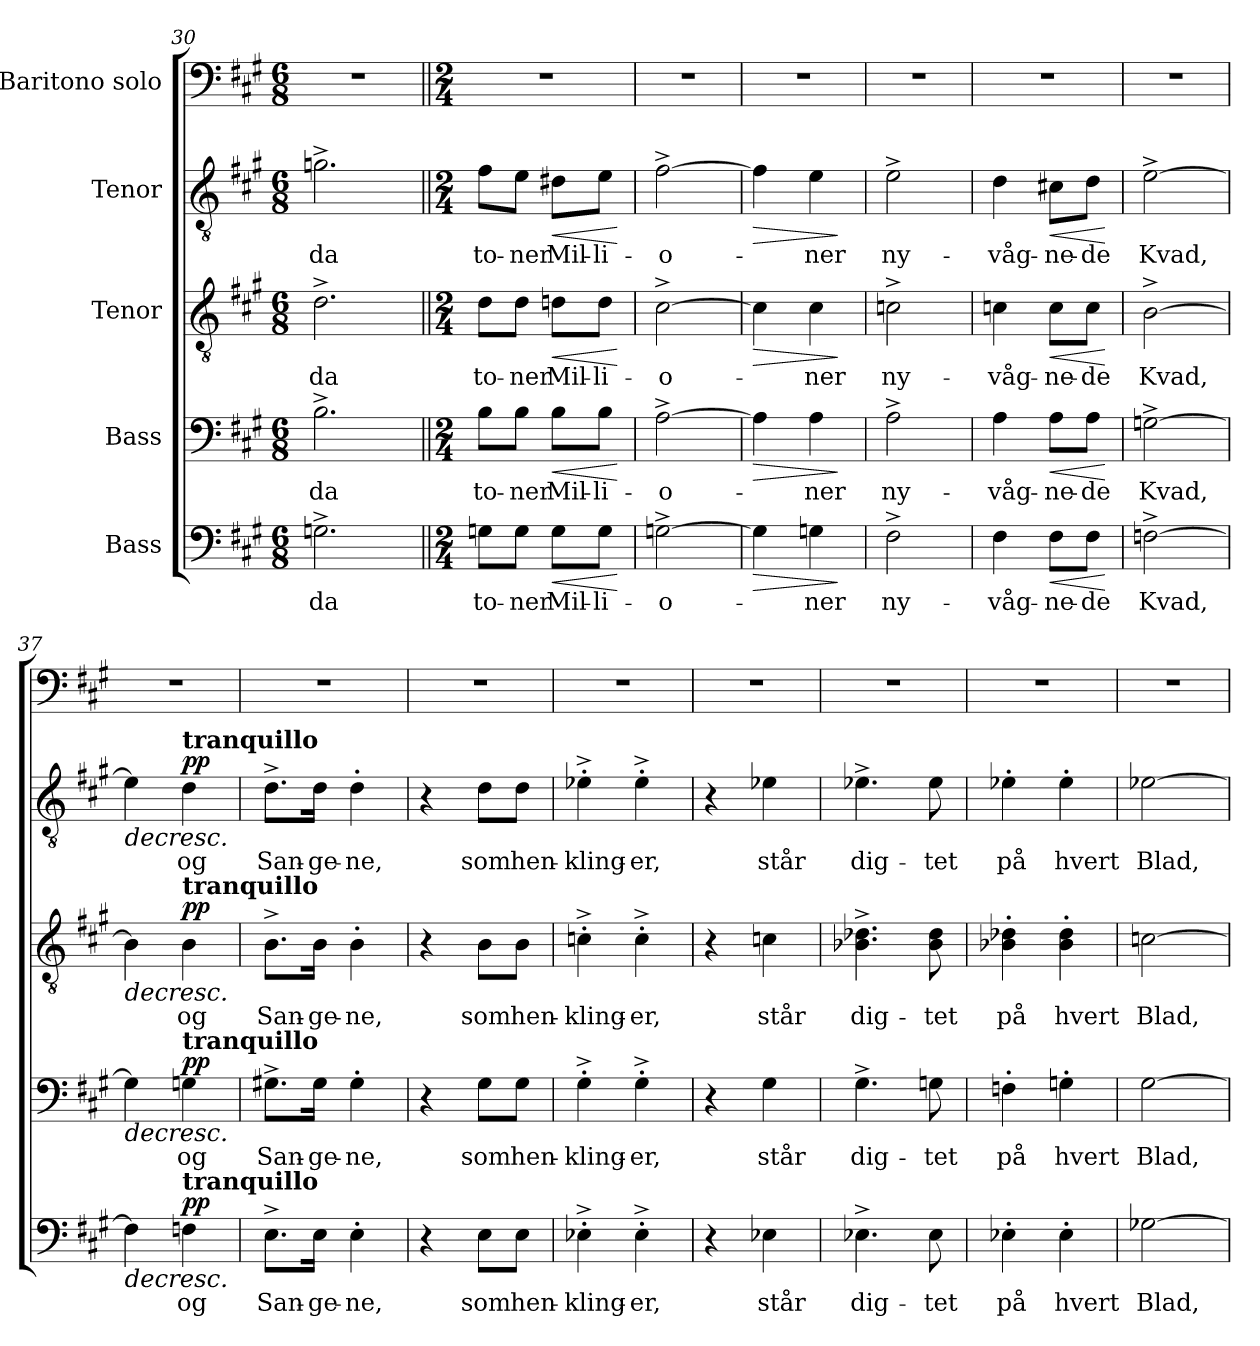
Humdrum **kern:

**kern	**text	**dynam	**kern	**text	**dynam	**kern	**text	**dynam	**kern	**text	**dynam	**kern
*part5	*part5	*part5	*part4	*part4	*part4	*part3	*part3	*part3	*part2	*part2	*part2	*part1
*staff5	*staff5	*staff5	*staff4	*staff4	*staff4	*staff3	*staff3	*staff3	*staff2	*staff2	*staff2	*staff1
*I"Bass	*	*	*I"Bass	*	*	*I"Tenor	*	*	*I"Tenor	*	*	*I"Baritono solo
*clefF4	*	*	*clefF4	*	*	*clefGv2	*	*	*clefGv2	*	*	*clefF4
*k[f#c#g#]	*	*	*k[f#c#g#]	*	*	*k[f#c#g#]	*	*	*k[f#c#g#]	*	*	*k[f#c#g#]
*M6/8	*	*	*M6/8	*	*	*M6/8	*	*	*M6/8	*	*	*M6/8
=30	=30	=30	=30	=30	=30	=30	=30	=30	=30	=30	=30	=30
!	!LO:LY:b	!	!	!LO:LY:b	!	!	!LO:LY:b	!	!	!LO:LY:b	!	!
2.Gn^\	da	.	2.B^\	da	.	2.d^\	da	.	2.gn^\	da	.	2.r
=31||	=31||	=31||	=31||	=31||	=31||	=31||	=31||	=31||	=31||	=31||	=31||	=31||
*M2/4	*	*	*M2/4	*	*	*M2/4	*	*	*M2/4	*	*	*M2/4
!	!LO:LY:b	!	!	!LO:LY:b	!	!	!LO:LY:b	!	!	!LO:LY:b	!	!
8Gn\L	to-	.	8B\L	to-	.	8d\L	to-	.	8f#\L	to-	.	2r
!	!LO:LY:b	!	!	!LO:LY:b	!	!	!LO:LY:b	!	!	!LO:LY:b	!	!
8G\J	-ner	.	8B\J	-ner	.	8d\J	-ner	.	8e\J	-ner	.	.
!	!LO:LY:b	!LO:HP:b	!	!LO:LY:b	!LO:HP:b	!	!LO:LY:b	!LO:HP:b	!	!LO:LY:b	!LO:HP:b	!
8G\L	Mil-	<	8B\L	Mil-	<	8dn\L	Mil-	<	8d#X\L	Mil-	<	.
!	!LO:LY:b	!	!	!LO:LY:b	!	!	!LO:LY:b	!	!	!LO:LY:b	!	!
8G\J	-li-	.	8B\J	-li-	.	8d\J	-li-	.	8e\J	-li-	.	.
.	.	[	.	.	[	.	.	[	.	.	[	.
=32	=32	=32	=32	=32	=32	=32	=32	=32	=32	=32	=32	=32
!	!LO:LY:b	!	!	!LO:LY:b	!	!	!LO:LY:b	!	!	!LO:LY:b	!	!
[2Gn^\	-o-	.	[2A^\	-o-	.	[2c#^\	-o-	.	[2f#^\	-o-	.	2r
!!LO:LB:g=z
=33	=33	=33	=33	=33	=33	=33	=33	=33	=33	=33	=33	=33
!	!	!LO:HP:b	!	!	!LO:HP:b	!	!	!LO:HP:b	!	!	!LO:HP:b	!
4G\]	.	>	4A\]	.	>	4c#\]	.	>	4f#\]	.	>	2r
!	!LO:LY:b	!	!	!LO:LY:b	!	!	!LO:LY:b	!	!	!LO:LY:b	!	!
4Gn\	-ner	.	4A\	-ner	.	4c#\	-ner	.	4e\	-ner	.	.
.	.	]	.	.	]	.	.	]	.	.	]	.
=34	=34	=34	=34	=34	=34	=34	=34	=34	=34	=34	=34	=34
!	!LO:LY:b	!	!	!LO:LY:b	!	!	!LO:LY:b	!	!	!LO:LY:b	!	!
2F#^\	ny-	.	2A^\	ny-	.	2cn^\	ny-	.	2e^\	ny-	.	2r
=35	=35	=35	=35	=35	=35	=35	=35	=35	=35	=35	=35	=35
!	!LO:LY:b	!	!	!LO:LY:b	!	!	!LO:LY:b	!	!	!LO:LY:b	!	!
4F#\	-våg-	.	4A\	-våg-	.	4cn\	-våg-	.	4d\	-våg-	.	2r
!	!LO:LY:b	!LO:HP:b	!	!LO:LY:b	!LO:HP:b	!	!LO:LY:b	!LO:HP:b	!	!LO:LY:b	!LO:HP:b	!
8F#\L	-ne-	<	8A\L	-ne-	<	8c\L	-ne-	<	8c#X\L	-ne-	<	.
!	!LO:LY:b	!	!	!LO:LY:b	!	!	!LO:LY:b	!	!	!LO:LY:b	!	!
8F#\J	-de	.	8A\J	-de	.	8c\J	-de	.	8d\J	-de	.	.
.	.	[	.	.	[	.	.	[	.	.	[	.
=36	=36	=36	=36	=36	=36	=36	=36	=36	=36	=36	=36	=36
!	!LO:LY:b	!	!	!LO:LY:b	!	!	!LO:LY:b	!	!	!LO:LY:b	!	!
[2Fn^\	Kvad,	.	[2Gn^\	Kvad,	.	[2B^\	Kvad,	.	[2e^\	Kvad,	.	2r
=37	=37	=37	=37	=37	=37	=37	=37	=37	=37	=37	=37	=37
!	!	!LO:HP:b	!	!	!LO:HP:b	!	!	!LO:HP:b	!	!	!LO:HP:b	!
4F\]	.	>	4G\]	.	>	4B\]	.	>	4e\]	.	>	2r
!	!	!	!	!	!	!	!	!	!LO:TX:a:B:t=tranquillo	!	!	!
!	!	!	!	!	!	!LO:TX:a:B:t=tranquillo	!	!	!	!	!	!
!	!	!	!LO:TX:a:B:t=tranquillo	!	!	!	!	!	!	!	!	!
!LO:TX:a:B:t=tranquillo	!	!	!	!	!	!	!	!	!	!	!	!
!	!LO:LY:b	!LO:DY:a	!	!LO:LY:b	!LO:DY:a	!	!LO:LY:b	!LO:DY:a	!	!LO:LY:b	!LO:DY:a	!
4Fn\	og	pp	4Gn\	og	pp	4B\	og	pp	4d\	og	pp	.
.	.	]	.	.	]	.	.	]	.	.	]	.
=38	=38	=38	=38	=38	=38	=38	=38	=38	=38	=38	=38	=38
!	!LO:LY:b	!	!	!LO:LY:b	!	!	!LO:LY:b	!	!	!LO:LY:b	!	!
8.E^\L	San-	.	8.G#X^\L	San-	.	8.B^\L	San-	.	8.d^\L	San-	.	2r
!	!LO:LY:b	!	!	!LO:LY:b	!	!	!LO:LY:b	!	!	!LO:LY:b	!	!
16E\Jk	-ge-	.	16G#\Jk	-ge-	.	16B\Jk	-ge-	.	16d\Jk	-ge-	.	.
!	!LO:LY:b	!	!	!LO:LY:b	!	!	!LO:LY:b	!	!	!LO:LY:b	!	!
4E'\	-ne,	.	4G#'\	-ne,	.	4B'\	-ne,	.	4d'\	-ne,	.	.
=39	=39	=39	=39	=39	=39	=39	=39	=39	=39	=39	=39	=39
4r	.	.	4r	.	.	4r	.	.	4r	.	.	2r
!	!LO:LY:b	!	!	!LO:LY:b	!	!	!LO:LY:b	!	!	!LO:LY:b	!	!
8E\L	som	.	8G#\L	som	.	8B\L	som	.	8d\L	som	.	.
!	!LO:LY:b	!	!	!LO:LY:b	!	!	!LO:LY:b	!	!	!LO:LY:b	!	!
8E\J	hen-	.	8G#\J	hen-	.	8B\J	hen-	.	8d\J	hen-	.	.
=40	=40	=40	=40	=40	=40	=40	=40	=40	=40	=40	=40	=40
!	!LO:LY:b	!	!	!LO:LY:b	!	!	!LO:LY:b	!	!	!LO:LY:b	!	!
4E-X'^\	-kling-	.	4G#'^\	-kling-	.	4cn'^\	-kling-	.	4e-X'^\	-kling-	.	2r
!	!LO:LY:b	!	!	!LO:LY:b	!	!	!LO:LY:b	!	!	!LO:LY:b	!	!
4E-'^\	-er,	.	4G#'^\	-er,	.	4c'^\	-er,	.	4e-'^\	-er,	.	.
=41	=41	=41	=41	=41	=41	=41	=41	=41	=41	=41	=41	=41
4r	.	.	4r	.	.	4r	.	.	4r	.	.	2r
!	!LO:LY:b	!	!	!LO:LY:b	!	!	!LO:LY:b	!	!	!LO:LY:b	!	!
4E-X\	står	.	4G#\	står	.	4cn\	står	.	4e-X\	står	.	.
=42	=42	=42	=42	=42	=42	=42	=42	=42	=42	=42	=42	=42
!	!LO:LY:b	!	!	!LO:LY:b	!	!	!LO:LY:b	!	!	!LO:LY:b	!	!
4.E-X^\	dig-	.	4.G#^\	dig-	.	4.B-X\^ 4.d-X\^	dig-	.	4.e-X^\	dig-	.	2r
!	!LO:LY:b	!	!	!LO:LY:b	!	!	!LO:LY:b	!	!	!LO:LY:b	!	!
8E-\	-tet	.	8Gn\	-tet	.	8B-\ 8d-\	-tet	.	8e-\	-tet	.	.
=43	=43	=43	=43	=43	=43	=43	=43	=43	=43	=43	=43	=43
!	!LO:LY:b	!	!	!LO:LY:b	!	!	!LO:LY:b	!	!	!LO:LY:b	!	!
4E-X'\	på	.	4Fn'\	på	.	4B-X\' 4d-X\'	på	.	4e-X'\	på	.	2r
!	!LO:LY:b	!	!	!LO:LY:b	!	!	!LO:LY:b	!	!	!LO:LY:b	!	!
4E-'\	hvert	.	4Gn'\	hvert	.	4B-\' 4d-\'	hvert	.	4e-'\	hvert	.	.
=44	=44	=44	=44	=44	=44	=44	=44	=44	=44	=44	=44	=44
!	!LO:LY:b	!	!	!LO:LY:b	!	!	!LO:LY:b	!	!	!LO:LY:b	!	!
[2G-X\	Blad,	.	[2G#\	Blad,	.	[2cn\	Blad,	.	[2e-X\	Blad,	.	2r
=	=	=	=	=	=	=	=	=	=	=	=	=
*-	*-	*-	*-	*-	*-	*-	*-	*-	*-	*-	*-	*-
